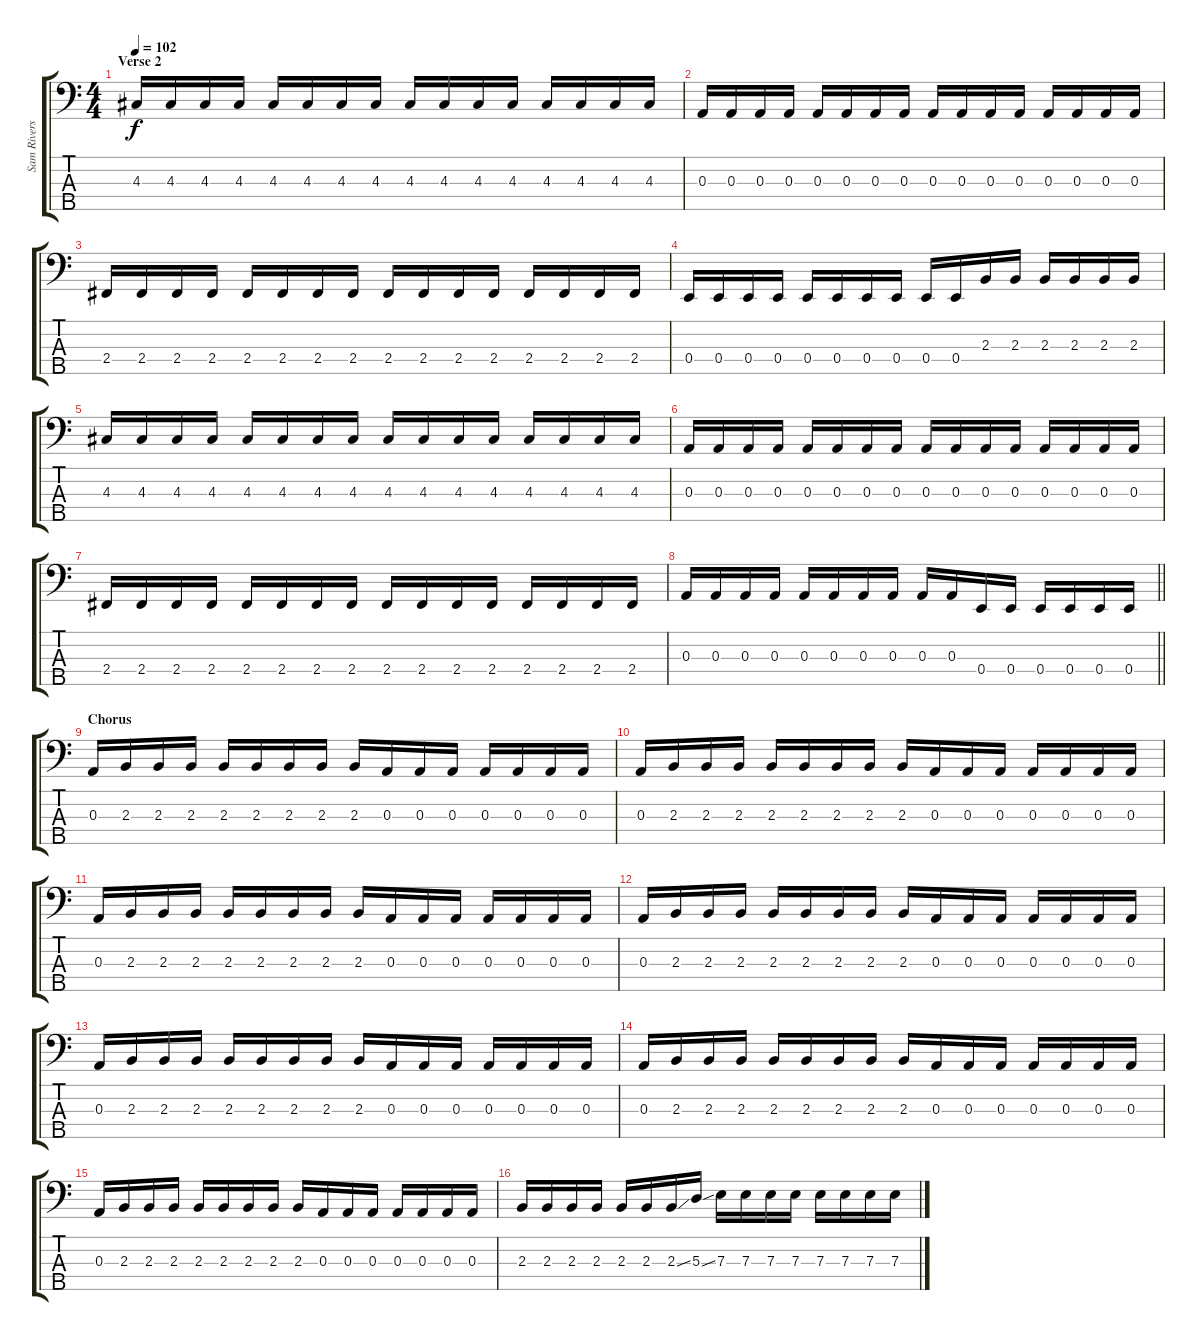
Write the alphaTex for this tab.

\track ("Sam Rivers (Bass)" "Sam Rivers") {instrument electricbassfinger}
\staff {score tabs}
\tuning (G2 D2 A1 E1 B0) {hide}
\ts (4 4)
\section ("" "Verse 2")
\tempo 102
\clef f4
\ks c
4.3.16{dy f} 4.3.16 4.3.16 4.3.16 4.3.16 4.3.16 4.3.16 4.3.16 4.3.16 4.3.16 4.3.16 4.3.16 4.3.16 4.3.16 4.3.16 4.3.16 |
0.3.16 0.3.16 0.3.16 0.3.16 0.3.16 0.3.16 0.3.16 0.3.16 0.3.16 0.3.16 0.3.16 0.3.16 0.3.16 0.3.16 0.3.16 0.3.16 |
2.4.16 2.4.16 2.4.16 2.4.16 2.4.16 2.4.16 2.4.16 2.4.16 2.4.16 2.4.16 2.4.16 2.4.16 2.4.16 2.4.16 2.4.16 2.4.16 |
0.4.16 0.4.16 0.4.16 0.4.16 0.4.16 0.4.16 0.4.16 0.4.16 0.4.16 0.4.16 2.3.16 2.3.16 2.3.16 2.3.16 2.3.16 2.3.16 |
4.3.16 4.3.16 4.3.16 4.3.16 4.3.16 4.3.16 4.3.16 4.3.16 4.3.16 4.3.16 4.3.16 4.3.16 4.3.16 4.3.16 4.3.16 4.3.16 |
0.3.16 0.3.16 0.3.16 0.3.16 0.3.16 0.3.16 0.3.16 0.3.16 0.3.16 0.3.16 0.3.16 0.3.16 0.3.16 0.3.16 0.3.16 0.3.16 |
2.4.16 2.4.16 2.4.16 2.4.16 2.4.16 2.4.16 2.4.16 2.4.16 2.4.16 2.4.16 2.4.16 2.4.16 2.4.16 2.4.16 2.4.16 2.4.16 |
\barLineRight lightlight
0.3.16 0.3.16 0.3.16 0.3.16 0.3.16 0.3.16 0.3.16 0.3.16 0.3.16 0.3.16 0.4.16 0.4.16 0.4.16 0.4.16 0.4.16 0.4.16 |
\section ("" "Chorus")
0.3.16 2.3.16 2.3.16 2.3.16 2.3.16 2.3.16 2.3.16 2.3.16 2.3.16 0.3.16 0.3.16 0.3.16 0.3.16 0.3.16 0.3.16 0.3.16 |
0.3.16 2.3.16 2.3.16 2.3.16 2.3.16 2.3.16 2.3.16 2.3.16 2.3.16 0.3.16 0.3.16 0.3.16 0.3.16 0.3.16 0.3.16 0.3.16 |
0.3.16 2.3.16 2.3.16 2.3.16 2.3.16 2.3.16 2.3.16 2.3.16 2.3.16 0.3.16 0.3.16 0.3.16 0.3.16 0.3.16 0.3.16 0.3.16 |
0.3.16 2.3.16 2.3.16 2.3.16 2.3.16 2.3.16 2.3.16 2.3.16 2.3.16 0.3.16 0.3.16 0.3.16 0.3.16 0.3.16 0.3.16 0.3.16 |
0.3.16 2.3.16 2.3.16 2.3.16 2.3.16 2.3.16 2.3.16 2.3.16 2.3.16 0.3.16 0.3.16 0.3.16 0.3.16 0.3.16 0.3.16 0.3.16 |
0.3.16 2.3.16 2.3.16 2.3.16 2.3.16 2.3.16 2.3.16 2.3.16 2.3.16 0.3.16 0.3.16 0.3.16 0.3.16 0.3.16 0.3.16 0.3.16 |
0.3.16 2.3.16 2.3.16 2.3.16 2.3.16 2.3.16 2.3.16 2.3.16 2.3.16 0.3.16 0.3.16 0.3.16 0.3.16 0.3.16 0.3.16 0.3.16 |
2.3.16 2.3.16 2.3.16 2.3.16 2.3.16 2.3.16 2.3{ss}.16 5.3{ss}.16 7.3.16 7.3.16 7.3.16 7.3.16 7.3.16 7.3.16 7.3.16 7.3.16
